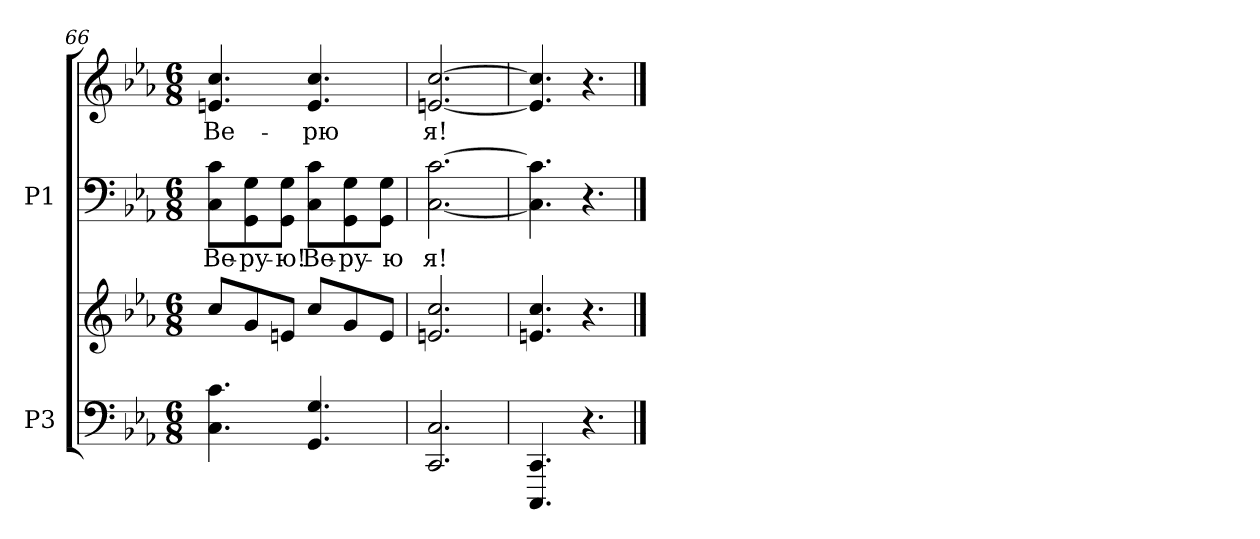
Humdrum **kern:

**kern	**kern	**kern	**text	**kern	**text
*part2	*part2	*part1	*part1	*part1	*part1
*staff4	*staff3	*staff2	*staff2	*staff1	*staff1
*I"P3	*	*I"P1	*	*	*
*clefF4	*clefG2	*clefF4	*	*clefG2	*
*k[b-e-a-]	*k[b-e-a-]	*k[b-e-a-]	*	*k[b-e-a-]	*
*c:	*c:	*c:	*	*c:	*
*M6/8	*M6/8	*M6/8	*	*M6/8	*
=66	=66	=66	=66	=66	=66
!	!	!	!LO:LY:a:color=#000000	!	!
!	!	!	!	!	!LO:LY:b:color=#000000
4.Ci\ 4.ci	8cci/L	8Ci\ 8ciL	Ве-	4.eni/ 4.cci	Ве-
!	!	!	!LO:LY:a:color=#000000	!	!
.	8gi/	8GGi\ 8Gi	-ру-	.	.
!	!	!	!LO:LY:a:color=#000000	!	!
.	8eni/J	8GGi\ 8GiJ	-ю!	.	.
!	!	!	!LO:LY:a:color=#000000	!	!
!	!	!	!	!	!LO:LY:b:color=#000000
4.GGi/ 4.Gi	8cci/L	8Ci\ 8ciL	Ве-	4.ei/ 4.cci	-рю
!	!	!	!LO:LY:a:color=#000000	!	!
.	8gi/	8GGi\ 8Gi	-ру-	.	.
!	!	!	!LO:LY:a:color=#000000	!	!
.	8ei/J	8GGi\ 8GiJ	-ю	.	.
=67	=67	=67	=67	=67	=67
!	!	!	!LO:LY:a:color=#000000	!	!
!	!	!	!	!	!LO:LY:b:color=#000000
2.CCi/ 2.Ci	2.eni/ 2.cci	[<2.Ci\ [>2.ci	я!	[<2.eni/ [>2.cci	я!
=68	=68	=68	=68	=68	=68
4.CCCi/ 4.CCi	4.eni/ 4.cci	4.Ci\] 4.ci]	.	4.ei/] 4.cci]	.
4.r	4.r	4.r	.	4.r	.
==	==	==	==	==	==
*-	*-	*-	*-	*-	*-
